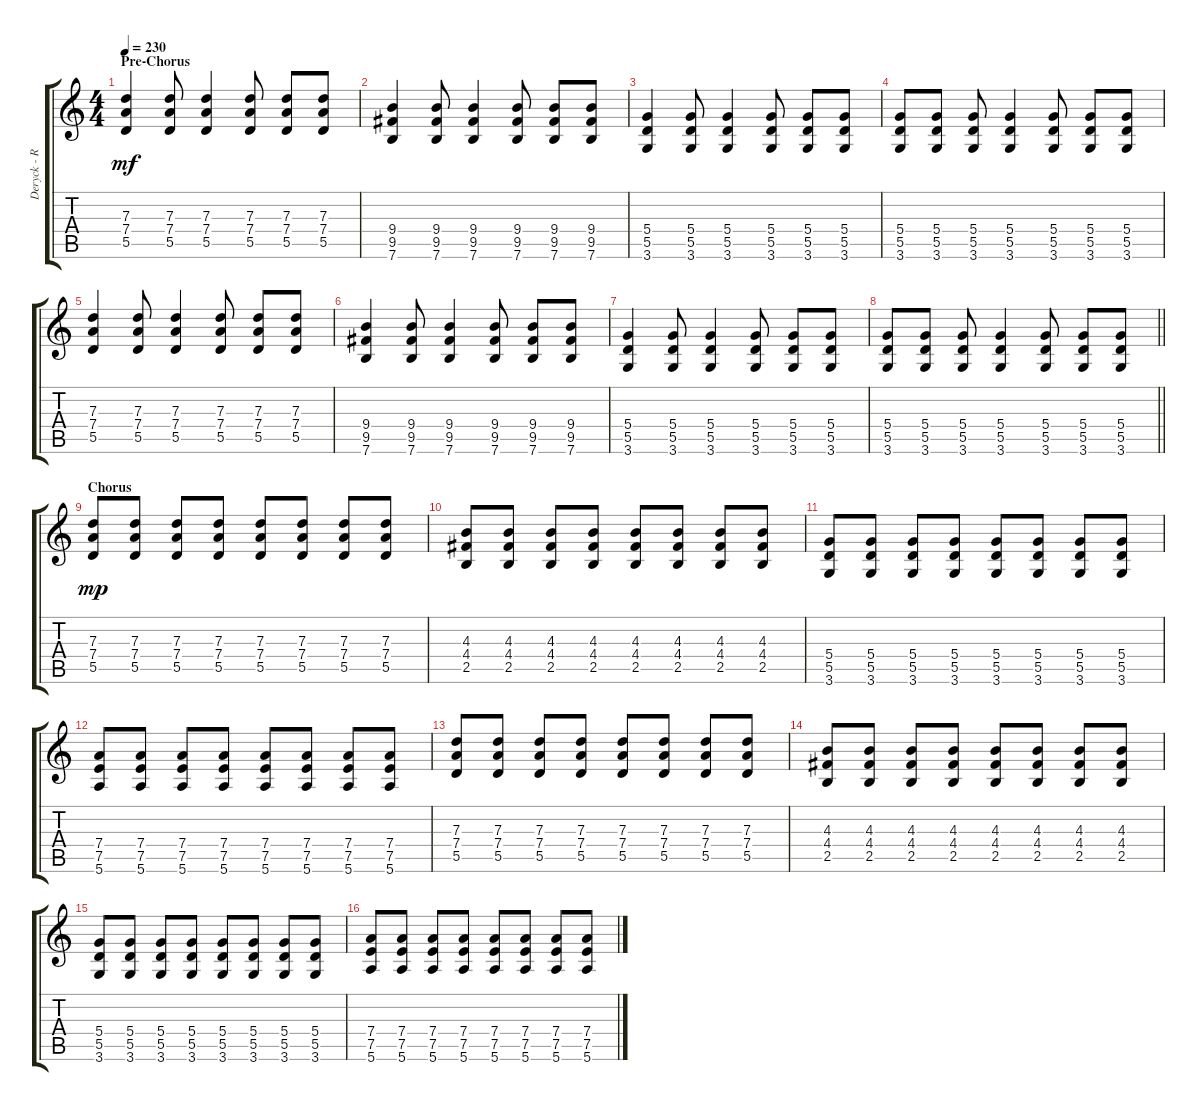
\track ("Deryck - Rhythm Guitar" "Deryck - R") {instrument distortionguitar}
\staff {score tabs}
\tuning (E4 B3 G3 D3 A2 E2) {hide}
\ts (4 4)
\section ("" "Pre-Chorus")
\tempo 230
\clef g2
\ks c
(7.3 7.4 5.5).4{dy mf} (7.3 7.4 5.5).8 (7.3 7.4 5.5).4 (7.3 7.4 5.5).8 (7.3 7.4 5.5).8 (7.3 7.4 5.5).8 |
(9.4 9.5 7.6).4 (9.4 9.5 7.6).8 (9.4 9.5 7.6).4 (9.4 9.5 7.6).8 (9.4 9.5 7.6).8 (9.4 9.5 7.6).8 |
(5.4 5.5 3.6).4 (5.4 5.5 3.6).8 (5.4 5.5 3.6).4 (5.4 5.5 3.6).8 (5.4 5.5 3.6).8 (5.4 5.5 3.6).8 |
(5.4 5.5 3.6).8 (5.4 5.5 3.6).8 (5.4 5.5 3.6).8 (5.4 5.5 3.6).4 (5.4 5.5 3.6).8 (5.4 5.5 3.6).8 (5.4 5.5 3.6).8 |
(7.3 7.4 5.5).4 (7.3 7.4 5.5).8 (7.3 7.4 5.5).4 (7.3 7.4 5.5).8 (7.3 7.4 5.5).8 (7.3 7.4 5.5).8 |
(9.4 9.5 7.6).4 (9.4 9.5 7.6).8 (9.4 9.5 7.6).4 (9.4 9.5 7.6).8 (9.4 9.5 7.6).8 (9.4 9.5 7.6).8 |
(5.4 5.5 3.6).4 (5.4 5.5 3.6).8 (5.4 5.5 3.6).4 (5.4 5.5 3.6).8 (5.4 5.5 3.6).8 (5.4 5.5 3.6).8 |
\barLineRight lightlight
(5.4 5.5 3.6).8 (5.4 5.5 3.6).8 (5.4 5.5 3.6).8 (5.4 5.5 3.6).4 (5.4 5.5 3.6).8 (5.4 5.5 3.6).8 (5.4 5.5 3.6).8 |
\section ("" "Chorus")
(7.3 7.4 5.5).8{dy mp} (7.3 7.4 5.5).8 (7.3 7.4 5.5).8 (7.3 7.4 5.5).8 (7.3 7.4 5.5).8 (7.3 7.4 5.5).8 (7.3 7.4 5.5).8 (7.3 7.4 5.5).8 |
(4.3 4.4 2.5).8 (4.3 4.4 2.5).8 (4.3 4.4 2.5).8 (4.3 4.4 2.5).8 (4.3 4.4 2.5).8 (4.3 4.4 2.5).8 (4.3 4.4 2.5).8 (4.3 4.4 2.5).8 |
(5.4 5.5 3.6).8 (5.4 5.5 3.6).8 (5.4 5.5 3.6).8 (5.4 5.5 3.6).8 (5.4 5.5 3.6).8 (5.4 5.5 3.6).8 (5.4 5.5 3.6).8 (5.4 5.5 3.6).8 |
(7.4 7.5 5.6).8 (7.4 7.5 5.6).8 (7.4 7.5 5.6).8 (7.4 7.5 5.6).8 (7.4 7.5 5.6).8 (7.4 7.5 5.6).8 (7.4 7.5 5.6).8 (7.4 7.5 5.6).8 |
(7.3 7.4 5.5).8 (7.3 7.4 5.5).8 (7.3 7.4 5.5).8 (7.3 7.4 5.5).8 (7.3 7.4 5.5).8 (7.3 7.4 5.5).8 (7.3 7.4 5.5).8 (7.3 7.4 5.5).8 |
(4.3 4.4 2.5).8 (4.3 4.4 2.5).8 (4.3 4.4 2.5).8 (4.3 4.4 2.5).8 (4.3 4.4 2.5).8 (4.3 4.4 2.5).8 (4.3 4.4 2.5).8 (4.3 4.4 2.5).8 |
(5.4 5.5 3.6).8 (5.4 5.5 3.6).8 (5.4 5.5 3.6).8 (5.4 5.5 3.6).8 (5.4 5.5 3.6).8 (5.4 5.5 3.6).8 (5.4 5.5 3.6).8 (5.4 5.5 3.6).8 |
(7.4 7.5 5.6).8 (7.4 7.5 5.6).8 (7.4 7.5 5.6).8 (7.4 7.5 5.6).8 (7.4 7.5 5.6).8 (7.4 7.5 5.6).8 (7.4 7.5 5.6).8 (7.4 7.5 5.6).8
